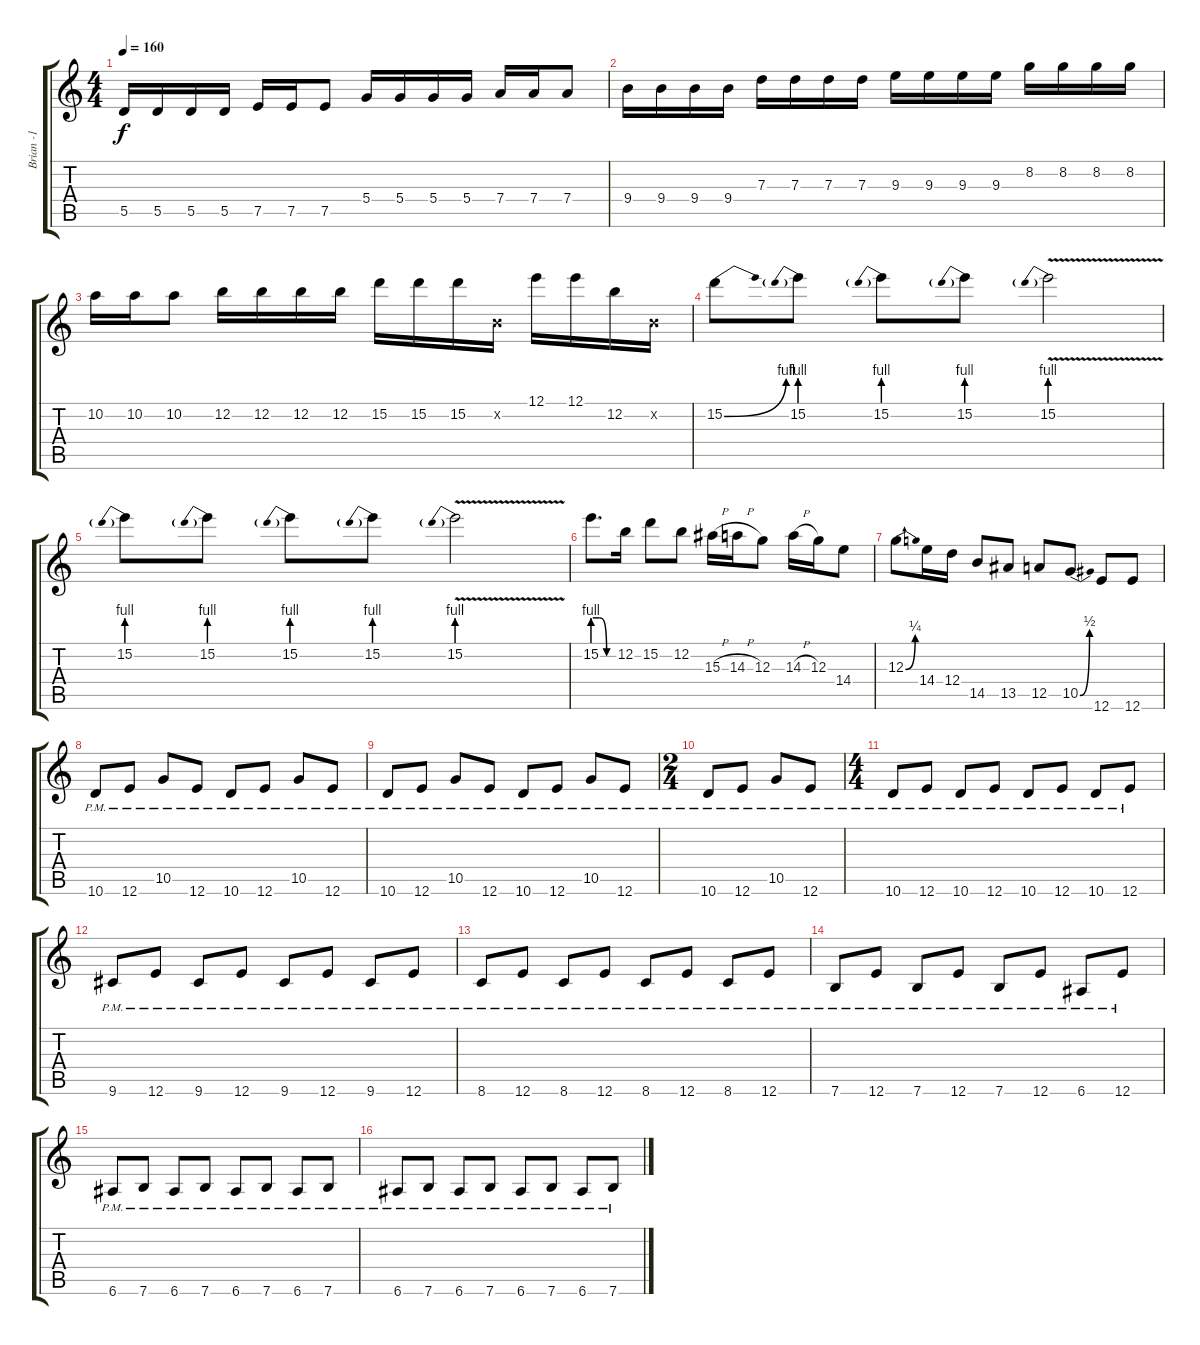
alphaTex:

\track ("Brian -1" "Brian -1") {instrument overdrivenguitar}
\staff {score tabs}
\tuning (E4 B3 G3 D3 A2 E2) {hide}
\ts (4 4)
\tempo 160
\clef g2
\ks c
5.5.16{dy f} 5.5.16 5.5.16 5.5.16 7.5.16 7.5.16 7.5.8 5.4.16 5.4.16 5.4.16 5.4.16 7.4.16 7.4.16 7.4.8 |
9.4.16 9.4.16 9.4.16 9.4.16 7.3.16 7.3.16 7.3.16 7.3.16 9.3.16 9.3.16 9.3.16 9.3.16 8.2.16 8.2.16 8.2.16 8.2.16 |
10.2.16 10.2.16 10.2.8 12.2.16 12.2.16 12.2.16 12.2.16 15.2.16 15.2.16 15.2.16 0.2{x}.16 12.1.16 12.1.16 12.2.16 0.2{x}.16 |
15.2{be (bend 0 0 60 4)}.8 15.2{be (prebend 0 4 60 4)}.8 15.2{be (prebend 0 4 60 4)}.8 15.2{be (prebend 0 4 60 4)}.8 15.2{be (prebend 0 4 60 4) v}.2 |
15.2{be (prebend 0 4 60 4)}.8 15.2{be (prebend 0 4 60 4)}.8 15.2{be (prebend 0 4 60 4)}.8 15.2{be (prebend 0 4 60 4)}.8 15.2{be (prebend 0 4 60 4) v}.2 |
15.2{be (custom 0 4 20 4 40 0 60 0)}.8{d} 12.2.16 15.2.8 12.2.8 15.3{h}.16 14.3{h}.16 12.3.8 14.3{h}.16 12.3.16 14.4.8 |
12.3{be (bend 0 0 60 1)}.8 14.4.16 12.4.16 14.5.8 13.5.8 12.5.8 10.5{be (bend 0 0 60 2)}.8 12.6.8 12.6.8 |
10.6{pm}.8 12.6{pm}.8 10.5{pm}.8 12.6{pm}.8 10.6{pm}.8 12.6{pm}.8 10.5{pm}.8 12.6{pm}.8 |
10.6{pm}.8 12.6{pm}.8 10.5{pm}.8 12.6{pm}.8 10.6{pm}.8 12.6{pm}.8 10.5{pm}.8 12.6{pm}.8 |
\ts (2 4)
10.6{pm}.8 12.6{pm}.8 10.5{pm}.8 12.6{pm}.8 |
\ts (4 4)
10.6{pm}.8 12.6{pm}.8 10.6{pm}.8 12.6{pm}.8 10.6{pm}.8 12.6{pm}.8 10.6{pm}.8 12.6{pm}.8 |
9.6{pm}.8 12.6{pm}.8 9.6{pm}.8 12.6{pm}.8 9.6{pm}.8 12.6{pm}.8 9.6{pm}.8 12.6{pm}.8 |
8.6{pm}.8 12.6{pm}.8 8.6{pm}.8 12.6{pm}.8 8.6{pm}.8 12.6{pm}.8 8.6{pm}.8 12.6{pm}.8 |
7.6{pm}.8 12.6{pm}.8 7.6{pm}.8 12.6{pm}.8 7.6{pm}.8 12.6{pm}.8 6.6{pm}.8 12.6{pm}.8 |
6.6{pm}.8 7.6{pm}.8 6.6{pm}.8 7.6{pm}.8 6.6{pm}.8 7.6{pm}.8 6.6{pm}.8 7.6{pm}.8 |
6.6{pm}.8 7.6{pm}.8 6.6{pm}.8 7.6{pm}.8 6.6{pm}.8 7.6{pm}.8 6.6{pm}.8 7.6{pm}.8
